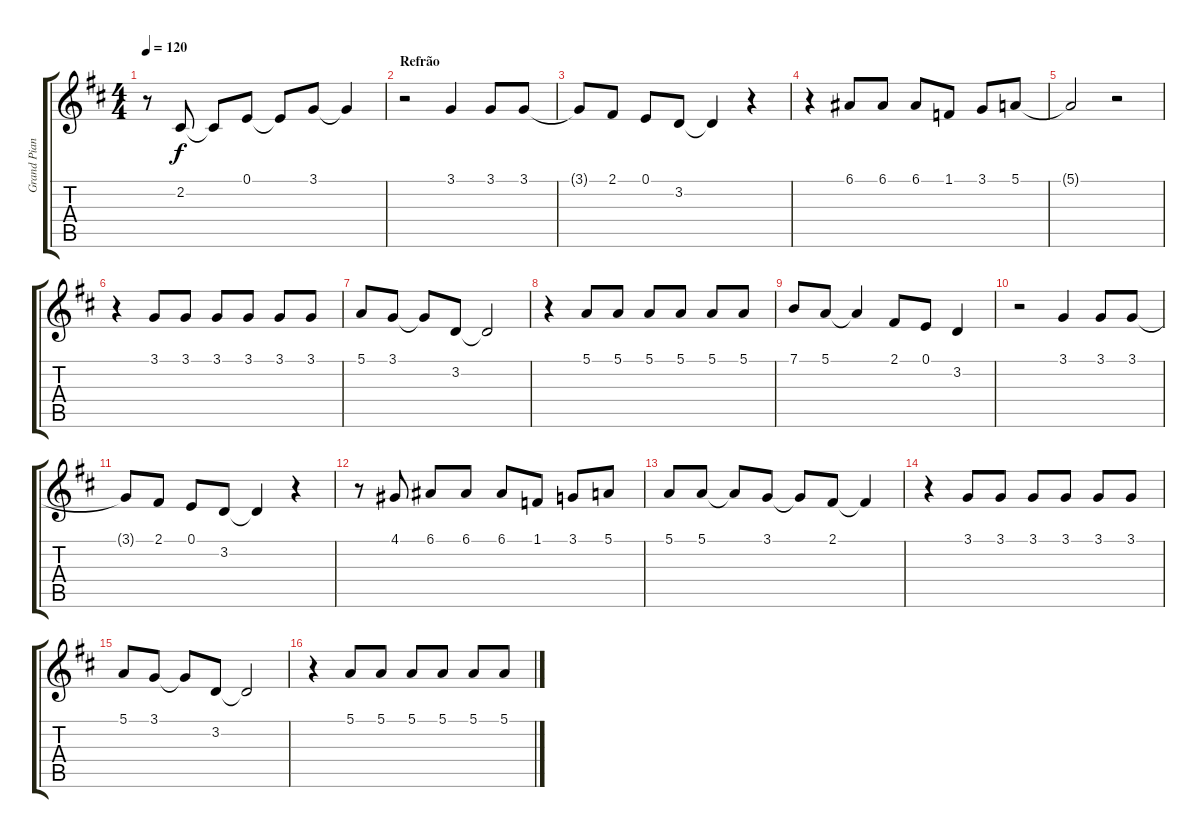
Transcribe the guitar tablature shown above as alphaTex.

\track ("Grand Piano" "Grand Pian") {instrument acousticgrandpiano}
\staff {score tabs}
\tuning (E4 B3 G3 D3 A2 E2) {hide}
\ts (4 4)
\tempo 120
\clef g2
\ks d
r.8{dy f} 2.2.8 2.2{t}.8 0.1.8 0.1{t}.8 3.1.8 3.1{t}.4 |
\section ("" "Refrão")
r.2 3.1.4 3.1.8 3.1.8 |
3.1{t}.8 2.1.8 0.1.8 3.2.8 3.2{t}.4 r.4 |
r.4 6.1.8 6.1.8 6.1.8 1.1.8 3.1.8 5.1.8 |
5.1{t}.2 r.2 |
r.4 3.1.8 3.1.8 3.1.8 3.1.8 3.1.8 3.1.8 |
5.1.8 3.1.8 3.1{t}.8 3.2.8 3.2{t}.2 |
r.4 5.1.8 5.1.8 5.1.8 5.1.8 5.1.8 5.1.8 |
7.1.8 5.1.8 5.1{t}.4 2.1.8 0.1.8 3.2.4 |
r.2 3.1.4 3.1.8 3.1.8 |
3.1{t}.8 2.1.8 0.1.8 3.2.8 3.2{t}.4 r.4 |
r.8 4.1.8 6.1.8 6.1.8 6.1.8 1.1.8 3.1.8 5.1.8 |
5.1.8 5.1.8 5.1{t}.8 3.1.8 3.1{t}.8 2.1.8 2.1{t}.4 |
r.4 3.1.8 3.1.8 3.1.8 3.1.8 3.1.8 3.1.8 |
5.1.8 3.1.8 3.1{t}.8 3.2.8 3.2{t}.2 |
r.4 5.1.8 5.1.8 5.1.8 5.1.8 5.1.8 5.1.8
